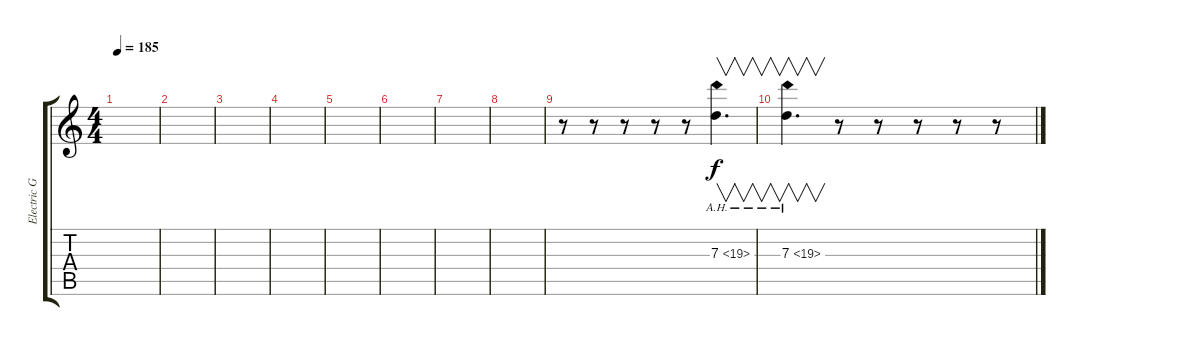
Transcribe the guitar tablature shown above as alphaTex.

\track ("Electric Guitar" "Electric G") {instrument distortionguitar}
\staff {score tabs}
\tuning (E4 B3 G3 D3 A2 E2) {hide}
\ts (4 4)
\tempo 185
\clef g2
\ks c
|
|
|
|
|
|
|
|
r.8 r.8 r.8 r.8 r.8 7.3{ah 12}.4{v d dy f} |
7.3{ah 12}.4{v d} r.8 r.8 r.8 r.8 r.8
